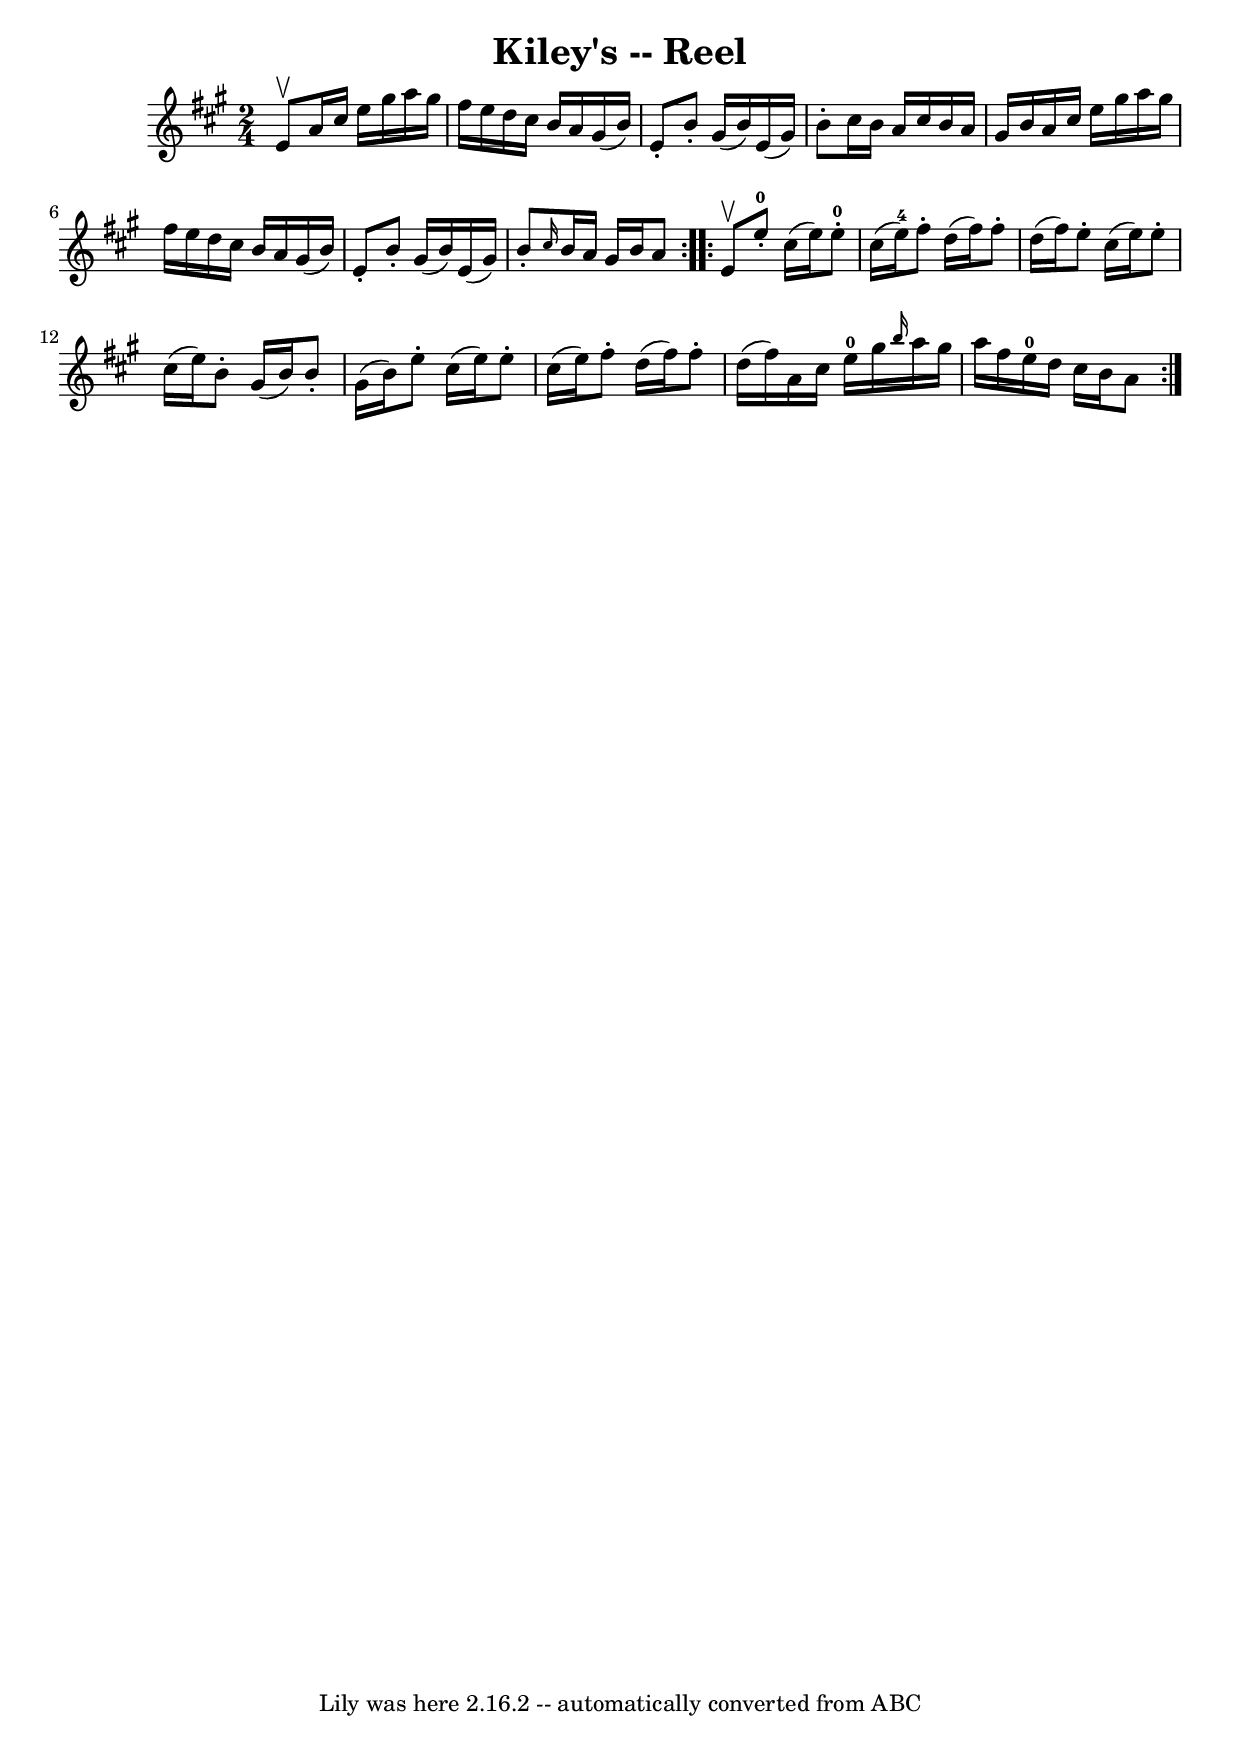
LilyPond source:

\version "2.7.40"
\include "Mammoth.ily"
\header {
	%% book = "Ryan's Mammoth Collection"
	crossRefNumber = "1"
	footnotes = "\\\\243"
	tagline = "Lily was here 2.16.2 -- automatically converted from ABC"
	title = "Kiley's -- Reel"
}
voicedefault =  {


\repeat volta 2 {
\time 2/4 
\key a \major e'8^\upbow |
 a'16 cis''16 e''16    
gis''16 a''16 gis''16 fis''16 e''16    |
 d''16 cis''16  
 b'16 a'16 gis'16 (b'16) e'8 -.   |
 b'8 -. gis'16 (
b'16) e'16 (gis'16) b'8 -.   |
 cis''16 b'16 a'16    
cis''16 b'16 a'16 gis'16 b'16    |
 a'16 cis''16    
e''16 gis''16 a''16 gis''16 fis''16 e''16    |
 d''16    
cis''16 b'16 a'16 gis'16 (b'16) e'8 -.   |
 b'8 -.   
gis'16 (b'16) e'16 (gis'16) b'8 -.   |
 \grace {    
cis''16  } b'16 a'16 gis'16 b'16 a'8  }     \repeat volta 2 {   
e'8^\upbow |
 e''8-0-. cis''16 (e''16) e''8-0-.  
 cis''16 (e''16-4)   |
 fis''8 -. d''16 (fis''16)   
fis''8 -. d''16 (fis''16)   |
 e''8 -. cis''16 (e''16  
-) e''8 -. cis''16 (e''16)   |
 b'8 -. gis'16 (b'16)  
 b'8 -. gis'16 (b'16)   |
 e''8 -. cis''16 (e''16)   
e''8 -. cis''16 (e''16)   |
 fis''8 -. d''16 (fis''16)  
 fis''8 -. d''16 (fis''16)   |
 a'16 cis''16 e''16-0 
 gis''16  \grace { b''16  } a''16 gis''16 a''16 fis''16    
|
 e''16-0 d''16 cis''16 b'16 a'8    }   
}

\score{
    <<

	\context Staff="default"
	{
	    \voicedefault 
	}

    >>
	\layout {
	}
	\midi {}
}
